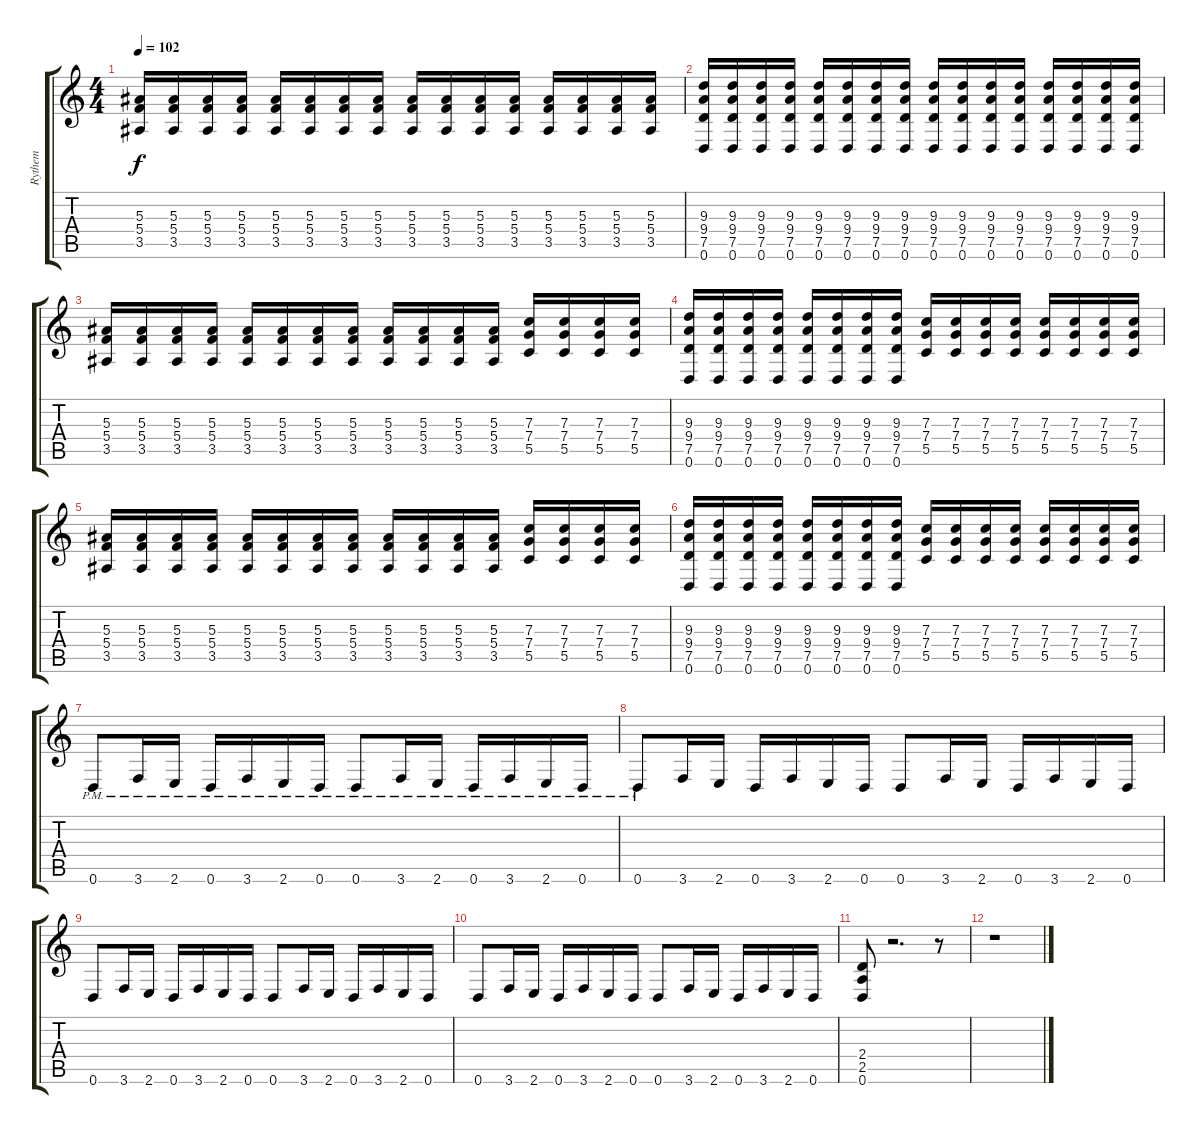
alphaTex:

\track ("Rythem" "Rythem") {instrument distortionguitar}
\staff {score tabs}
\tuning (D4 A3 F3 C3 G2 D2) {hide}
\ts (4 4)
\tempo 102
\clef g2
\ks c
(5.3 5.4 3.5).16{dy f} (5.3 5.4 3.5).16 (5.3 5.4 3.5).16 (5.3 5.4 3.5).16 (5.3 5.4 3.5).16 (5.3 5.4 3.5).16 (5.3 5.4 3.5).16 (5.3 5.4 3.5).16 (5.3 5.4 3.5).16 (5.3 5.4 3.5).16 (5.3 5.4 3.5).16 (5.3 5.4 3.5).16 (5.3 5.4 3.5).16 (5.3 5.4 3.5).16 (5.3 5.4 3.5).16 (5.3 5.4 3.5).16 |
(9.3 9.4 7.5 0.6).16 (9.3 9.4 7.5 0.6).16 (9.3 9.4 7.5 0.6).16 (9.3 9.4 7.5 0.6).16 (9.3 9.4 7.5 0.6).16 (9.3 9.4 7.5 0.6).16 (9.3 9.4 7.5 0.6).16 (9.3 9.4 7.5 0.6).16 (9.3 9.4 7.5 0.6).16 (9.3 9.4 7.5 0.6).16 (9.3 9.4 7.5 0.6).16 (9.3 9.4 7.5 0.6).16 (9.3 9.4 7.5 0.6).16 (9.3 9.4 7.5 0.6).16 (9.3 9.4 7.5 0.6).16 (9.3 9.4 7.5 0.6).16 |
(5.3 5.4 3.5).16 (5.3 5.4 3.5).16 (5.3 5.4 3.5).16 (5.3 5.4 3.5).16 (5.3 5.4 3.5).16 (5.3 5.4 3.5).16 (5.3 5.4 3.5).16 (5.3 5.4 3.5).16 (5.3 5.4 3.5).16 (5.3 5.4 3.5).16 (5.3 5.4 3.5).16 (5.3 5.4 3.5).16 (7.3 7.4 5.5).16 (7.3 7.4 5.5).16 (7.3 7.4 5.5).16 (7.3 7.4 5.5).16 |
(9.3 9.4 7.5 0.6).16 (9.3 9.4 7.5 0.6).16 (9.3 9.4 7.5 0.6).16 (9.3 9.4 7.5 0.6).16 (9.3 9.4 7.5 0.6).16 (9.3 9.4 7.5 0.6).16 (9.3 9.4 7.5 0.6).16 (9.3 9.4 7.5 0.6).16 (7.3 7.4 5.5).16 (7.3 7.4 5.5).16 (7.3 7.4 5.5).16 (7.3 7.4 5.5).16 (7.3 7.4 5.5).16 (7.3 7.4 5.5).16 (7.3 7.4 5.5).16 (7.3 7.4 5.5).16 |
(5.3 5.4 3.5).16 (5.3 5.4 3.5).16 (5.3 5.4 3.5).16 (5.3 5.4 3.5).16 (5.3 5.4 3.5).16 (5.3 5.4 3.5).16 (5.3 5.4 3.5).16 (5.3 5.4 3.5).16 (5.3 5.4 3.5).16 (5.3 5.4 3.5).16 (5.3 5.4 3.5).16 (5.3 5.4 3.5).16 (7.3 7.4 5.5).16 (7.3 7.4 5.5).16 (7.3 7.4 5.5).16 (7.3 7.4 5.5).16 |
(9.3 9.4 7.5 0.6).16 (9.3 9.4 7.5 0.6).16 (9.3 9.4 7.5 0.6).16 (9.3 9.4 7.5 0.6).16 (9.3 9.4 7.5 0.6).16 (9.3 9.4 7.5 0.6).16 (9.3 9.4 7.5 0.6).16 (9.3 9.4 7.5 0.6).16 (7.3 7.4 5.5).16 (7.3 7.4 5.5).16 (7.3 7.4 5.5).16 (7.3 7.4 5.5).16 (7.3 7.4 5.5).16 (7.3 7.4 5.5).16 (7.3 7.4 5.5).16 (7.3 7.4 5.5).16 |
0.6{pm}.8 3.6{pm}.16 2.6{pm}.16 0.6{pm}.16 3.6{pm}.16 2.6{pm}.16 0.6{pm}.16 0.6{pm}.8 3.6{pm}.16 2.6{pm}.16 0.6{pm}.16 3.6{pm}.16 2.6{pm}.16 0.6{pm}.16 |
0.6{pm}.8 3.6.16 2.6.16 0.6.16 3.6.16 2.6.16 0.6.16 0.6.8 3.6.16 2.6.16 0.6.16 3.6.16 2.6.16 0.6.16 |
0.6.8 3.6.16 2.6.16 0.6.16 3.6.16 2.6.16 0.6.16 0.6.8 3.6.16 2.6.16 0.6.16 3.6.16 2.6.16 0.6.16 |
0.6.8 3.6.16 2.6.16 0.6.16 3.6.16 2.6.16 0.6.16 0.6.8 3.6.16 2.6.16 0.6.16 3.6.16 2.6.16 0.6.16 |
(2.4 2.5 0.6).8 r.2{d} r.8 |
r.1
